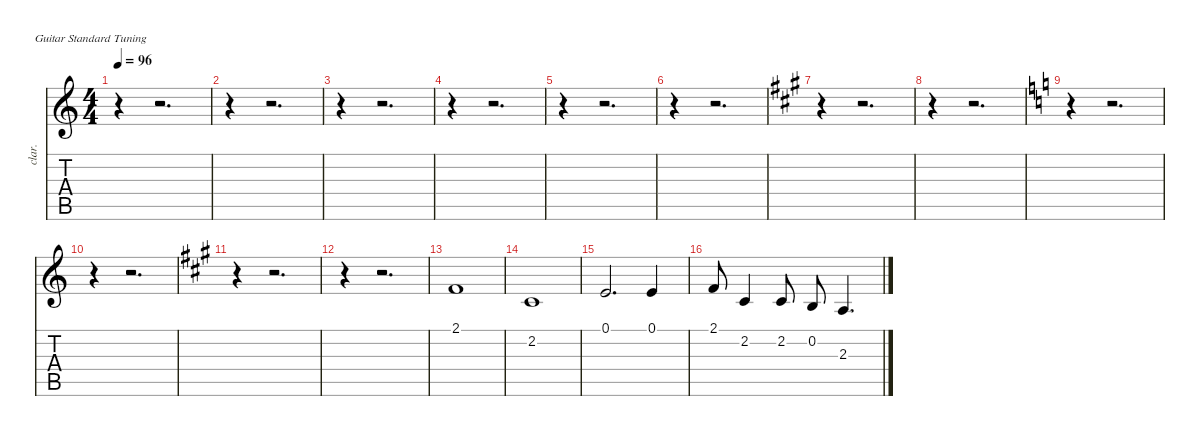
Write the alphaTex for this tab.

\defaultSystemsLayout 4
\hideDynamics
\bracketExtendMode nobrackets
\track ("Track 6" "clar.") {instrument clarinet}
\staff {score tabs}
\tuning (E4 B3 G3 D3 A2 E2)
\ts (4 4)
\tempo 96
\clef g2
\ks c
r.4{dy f instrument clarinet beam Down} r.2{d beam Down} |
r.4{beam Down} r.2{d beam Down} |
r.4{beam Down} r.2{d beam Down} |
r.4{beam Down} r.2{d beam Down} |
r.4{beam Down} r.2{d beam Down} |
r.4{beam Down} r.2{d beam Down} |
\ks a
r.4{beam Down} r.2{d beam Down} |
r.4{beam Down} r.2{d beam Down} |
\ks c
r.4{beam Down} r.2{d beam Down} |
r.4{beam Down} r.2{d beam Down} |
\ks a
r.4{beam Down} r.2{d beam Down} |
r.4{beam Down} r.2{d beam Down} |
2.1{acc #}.1{beam Up} |
2.2{acc #}.1{beam Up} |
0.1{acc forcenatural}.2{d beam Up} 0.1{acc forcenatural}.4{beam Up} |
2.1{acc #}.8{beam Up} 2.2{acc #}.4{beam Up} 2.2{acc #}.8{beam Up} 0.2{acc forcenatural}.8{beam Up} 2.3{acc forcenatural}.4{d beam Up}
